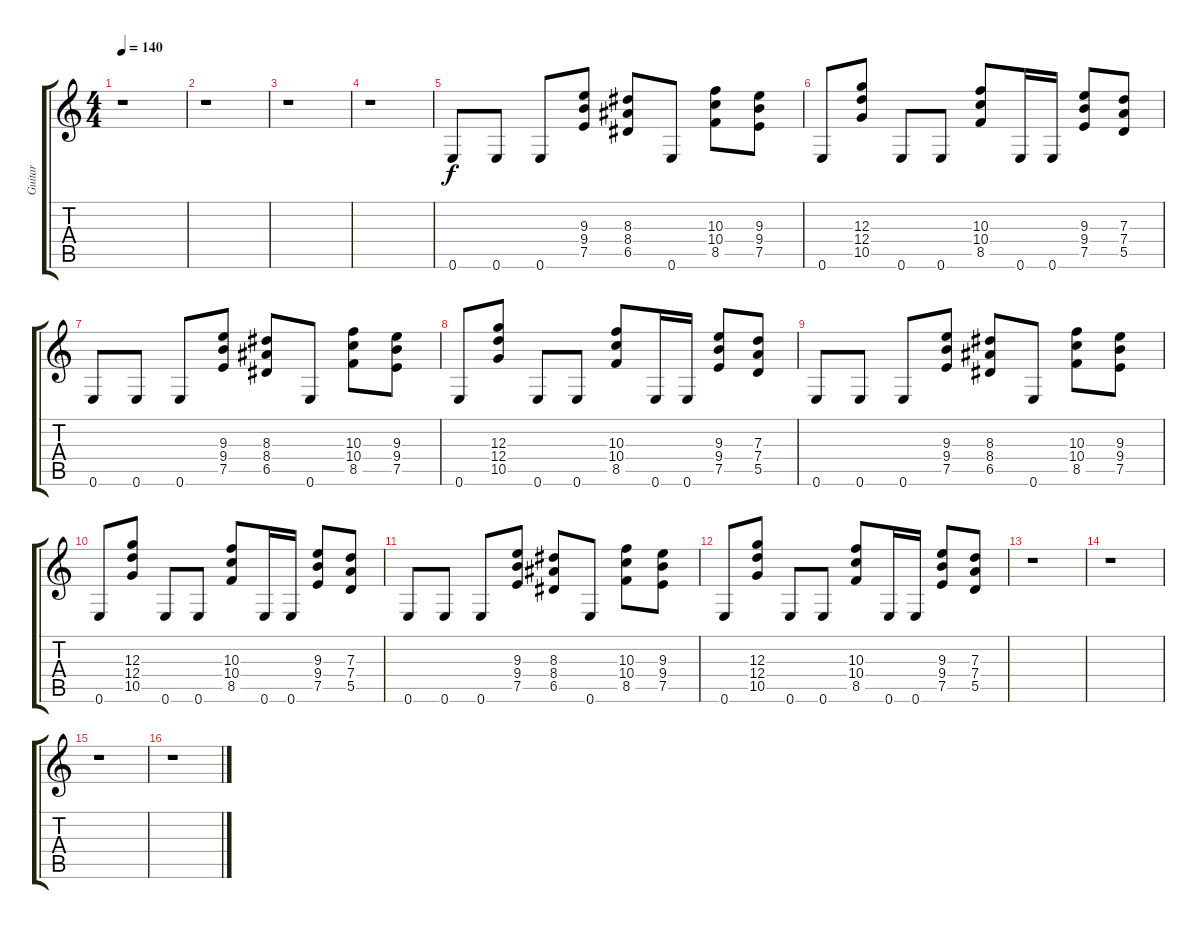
\track ("Guitar" "Guitar") {instrument overdrivenguitar}
\staff {score tabs}
\tuning (E4 B3 G3 D3 A2 E2) {hide}
\ts (4 4)
\tempo 140
\clef g2
\ks c
r.1{dy f instrument overdrivenguitar} |
r.1 |
r.1 |
r.1 |
0.6.8 0.6.8 0.6.8 (9.3 9.4 7.5).8 (8.3 8.4 6.5).8 0.6.8 (10.3 10.4 8.5).8 (9.3 9.4 7.5).8 |
0.6.8 (12.3 12.4 10.5).8 0.6.8 0.6.8 (10.3 10.4 8.5).8 0.6.16 0.6.16 (9.3 9.4 7.5).8 (7.3 7.4 5.5).8 |
0.6.8 0.6.8 0.6.8 (9.3 9.4 7.5).8 (8.3 8.4 6.5).8 0.6.8 (10.3 10.4 8.5).8 (9.3 9.4 7.5).8 |
0.6.8 (12.3 12.4 10.5).8 0.6.8 0.6.8 (10.3 10.4 8.5).8 0.6.16 0.6.16 (9.3 9.4 7.5).8 (7.3 7.4 5.5).8 |
0.6.8 0.6.8 0.6.8 (9.3 9.4 7.5).8 (8.3 8.4 6.5).8 0.6.8 (10.3 10.4 8.5).8 (9.3 9.4 7.5).8 |
0.6.8 (12.3 12.4 10.5).8 0.6.8 0.6.8 (10.3 10.4 8.5).8 0.6.16 0.6.16 (9.3 9.4 7.5).8 (7.3 7.4 5.5).8 |
0.6.8 0.6.8 0.6.8 (9.3 9.4 7.5).8 (8.3 8.4 6.5).8 0.6.8 (10.3 10.4 8.5).8 (9.3 9.4 7.5).8 |
0.6.8 (12.3 12.4 10.5).8 0.6.8 0.6.8 (10.3 10.4 8.5).8 0.6.16 0.6.16 (9.3 9.4 7.5).8 (7.3 7.4 5.5).8 |
r.1 |
r.1 |
r.1 |
r.1
